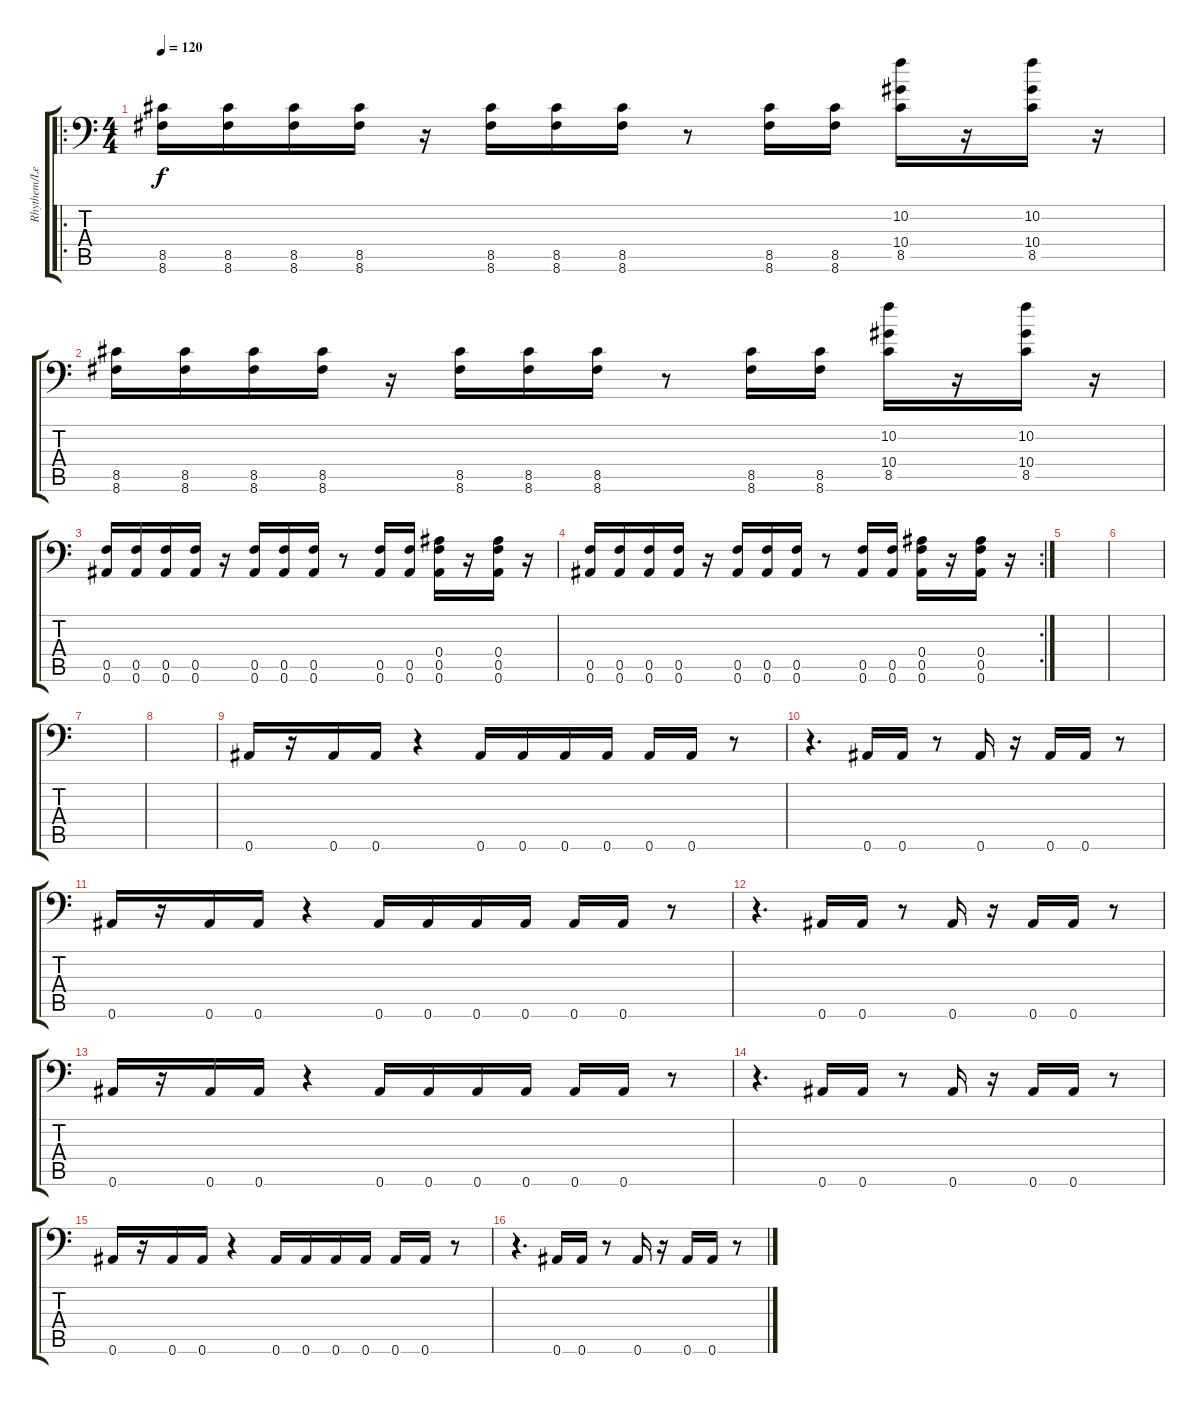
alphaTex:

\track ("Rhythem/Lead" "Rhythem/Le") {instrument distortionguitar}
\staff {score tabs}
\tuning (C4 G3 Eb3 Bb2 F2 Bb1) {hide}
\ro
\ts (4 4)
\tempo 120
\clef f4
\ks c
(8.5 8.6).16{dy f} (8.5 8.6).16 (8.5 8.6).16 (8.5 8.6).16 r.16 (8.5 8.6).16 (8.5 8.6).16 (8.5 8.6).16 r.8 (8.5 8.6).16 (8.5 8.6).16 (10.2 10.4 8.5).16 r.16 (10.2 10.4 8.5).16 r.16 |
(8.5 8.6).16 (8.5 8.6).16 (8.5 8.6).16 (8.5 8.6).16 r.16 (8.5 8.6).16 (8.5 8.6).16 (8.5 8.6).16 r.8 (8.5 8.6).16 (8.5 8.6).16 (10.2 10.4 8.5).16 r.16 (10.2 10.4 8.5).16 r.16 |
(0.5 0.6).16 (0.5 0.6).16 (0.5 0.6).16 (0.5 0.6).16 r.16 (0.5 0.6).16 (0.5 0.6).16 (0.5 0.6).16 r.8 (0.5 0.6).16 (0.5 0.6).16 (0.4 0.5 0.6).16 r.16 (0.4 0.5 0.6).16 r.16 |
\rc 2
(0.5 0.6).16 (0.5 0.6).16 (0.5 0.6).16 (0.5 0.6).16 r.16 (0.5 0.6).16 (0.5 0.6).16 (0.5 0.6).16 r.8 (0.5 0.6).16 (0.5 0.6).16 (0.4 0.5 0.6).16 r.16 (0.4 0.5 0.6).16 r.16 |
|
|
|
|
0.6.16 r.16 0.6.16 0.6.16 r.4 0.6.16 0.6.16 0.6.16 0.6.16 0.6.16 0.6.16 r.8 |
r.4{d} 0.6.16 0.6.16 r.8 0.6.16 r.16 0.6.16 0.6.16 r.8 |
0.6.16 r.16 0.6.16 0.6.16 r.4 0.6.16 0.6.16 0.6.16 0.6.16 0.6.16 0.6.16 r.8 |
r.4{d} 0.6.16 0.6.16 r.8 0.6.16 r.16 0.6.16 0.6.16 r.8 |
0.6.16 r.16 0.6.16 0.6.16 r.4 0.6.16 0.6.16 0.6.16 0.6.16 0.6.16 0.6.16 r.8 |
r.4{d} 0.6.16 0.6.16 r.8 0.6.16 r.16 0.6.16 0.6.16 r.8 |
0.6.16 r.16 0.6.16 0.6.16 r.4 0.6.16 0.6.16 0.6.16 0.6.16 0.6.16 0.6.16 r.8 |
r.4{d} 0.6.16 0.6.16 r.8 0.6.16 r.16 0.6.16 0.6.16 r.8
